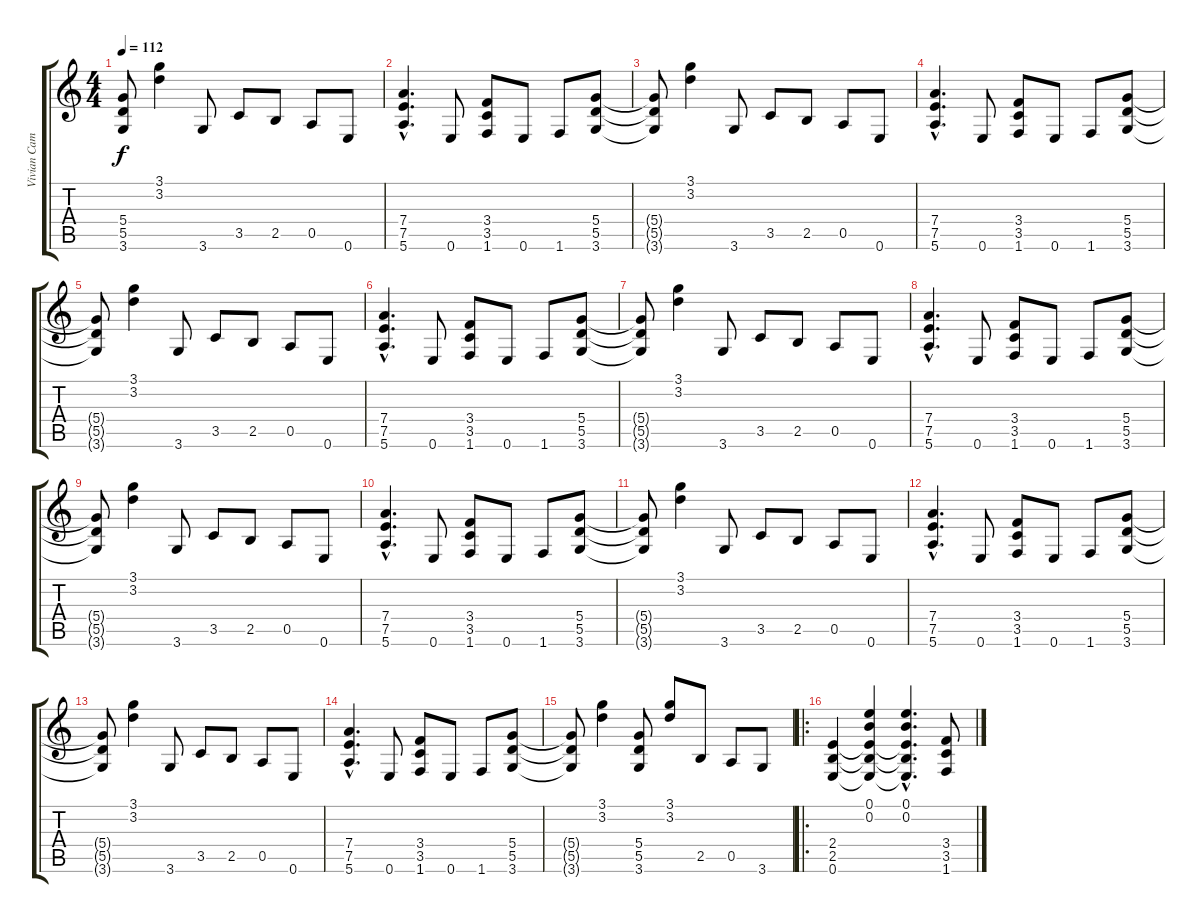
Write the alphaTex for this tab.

\track ("Vivian Campbell" "Vivian Cam") {instrument distortionguitar}
\staff {score tabs}
\tuning (E4 B3 G3 D3 A2 E2) {hide}
\ts (4 4)
\tempo 112
\clef g2
\ks c
(5.4{t} 5.5{t} 3.6{t}).8{dy f} (3.1 3.2).4 3.6.8 3.5.8 2.5.8 0.5.8 0.6.8 |
(7.4{hac} 7.5{hac} 5.6{hac}).4{d} 0.6.8 (3.4 3.5 1.6).8 0.6.8 1.6.8 (5.4 5.5 3.6).8 |
(5.4{t} 5.5{t} 3.6{t}).8 (3.1 3.2).4 3.6.8 3.5.8 2.5.8 0.5.8 0.6.8 |
(7.4{hac} 7.5{hac} 5.6{hac}).4{d} 0.6.8 (3.4 3.5 1.6).8 0.6.8 1.6.8 (5.4 5.5 3.6).8 |
(5.4{t} 5.5{t} 3.6{t}).8 (3.1 3.2).4 3.6.8 3.5.8 2.5.8 0.5.8 0.6.8 |
(7.4{hac} 7.5{hac} 5.6{hac}).4{d} 0.6.8 (3.4 3.5 1.6).8 0.6.8 1.6.8 (5.4 5.5 3.6).8 |
(5.4{t} 5.5{t} 3.6{t}).8 (3.1 3.2).4 3.6.8 3.5.8 2.5.8 0.5.8 0.6.8 |
(7.4{hac} 7.5{hac} 5.6{hac}).4{d} 0.6.8 (3.4 3.5 1.6).8 0.6.8 1.6.8 (5.4 5.5 3.6).8 |
(5.4{t} 5.5{t} 3.6{t}).8 (3.1 3.2).4 3.6.8 3.5.8 2.5.8 0.5.8 0.6.8 |
(7.4{hac} 7.5{hac} 5.6{hac}).4{d} 0.6.8 (3.4 3.5 1.6).8 0.6.8 1.6.8 (5.4 5.5 3.6).8 |
(5.4{t} 5.5{t} 3.6{t}).8 (3.1 3.2).4 3.6.8 3.5.8 2.5.8 0.5.8 0.6.8 |
(7.4{hac} 7.5{hac} 5.6{hac}).4{d} 0.6.8 (3.4 3.5 1.6).8 0.6.8 1.6.8 (5.4 5.5 3.6).8 |
(5.4{t} 5.5{t} 3.6{t}).8 (3.1 3.2).4 3.6.8 3.5.8 2.5.8 0.5.8 0.6.8 |
(7.4{hac} 7.5{hac} 5.6{hac}).4{d} 0.6.8 (3.4 3.5 1.6).8 0.6.8 1.6.8 (5.4 5.5 3.6).8 |
(5.4{t} 5.5{t} 3.6{t}).8 (3.1 3.2).4 (5.4 5.5 3.6).8 (3.1 3.2).8 2.5.8 0.5.8 3.6.8 |
\ro
(2.4 2.5 0.6).4 (0.1 0.2 2.4{t} 2.5{t} 0.6{t}).4 (0.1{hac} 0.2{hac} 2.4{hac t} 2.5{hac t} 0.6{hac t}).4{d} (3.4 3.5 1.6).8
